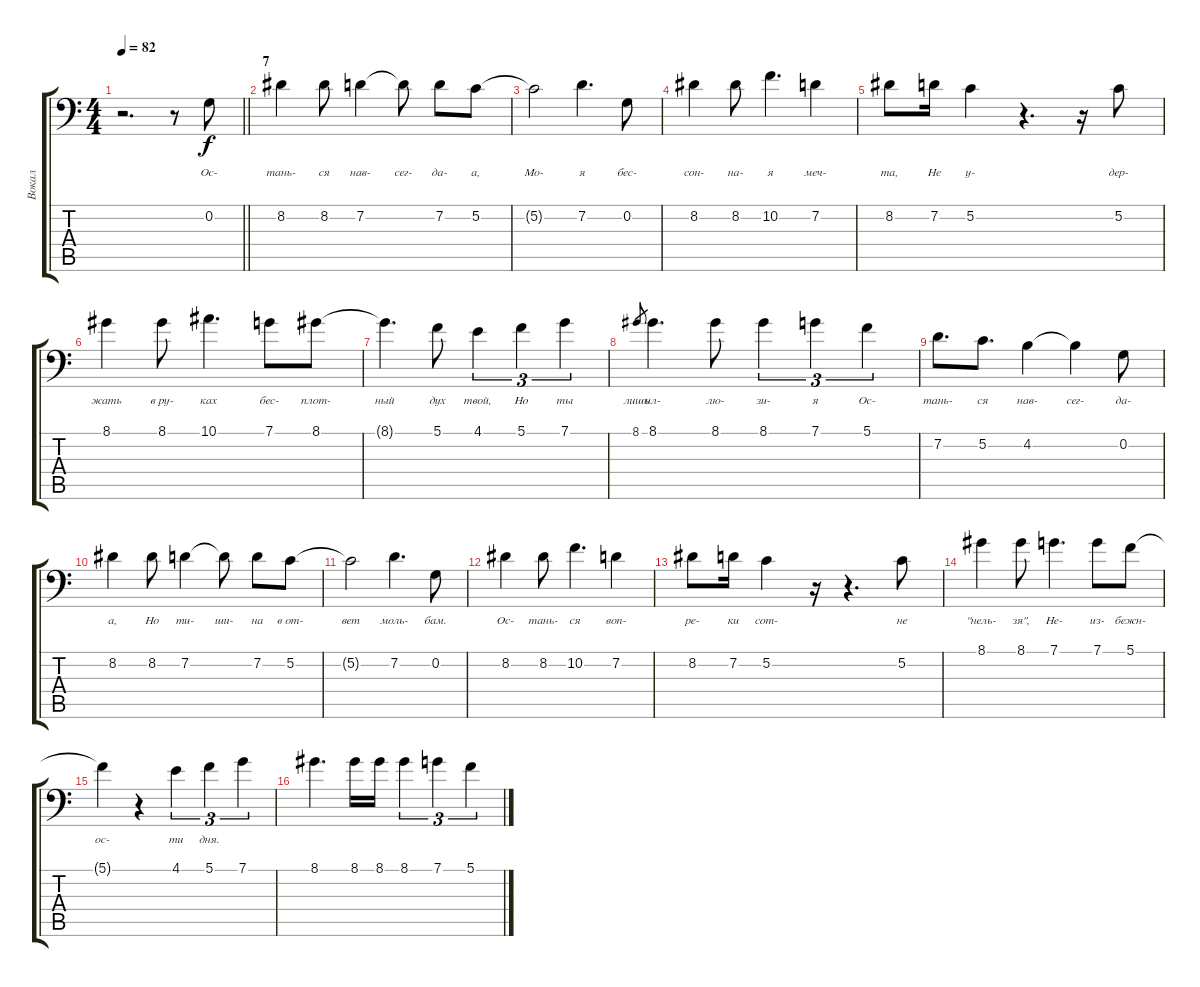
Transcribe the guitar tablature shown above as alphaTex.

\track ("Вокал" "Вокал") {instrument vibraphone}
\staff {score tabs}
\tuning (C4 G3 Eb3 Bb2 F2 Bb1) {hide}
\ts (4 4)
\tempo 82
\clef f4
\barLineRight lightlight
\ks c
r.2{d dy f} r.8 0.2.8{lyrics (0 "") lyrics (1 "") lyrics (2 "Ос-") lyrics (3 "") lyrics (4 "")} |
\section ("" "7")
8.2.4{lyrics (0 "") lyrics (1 "") lyrics (2 "тань-") lyrics (3 "") lyrics (4 "")} 8.2.8{lyrics (0 "") lyrics (1 "") lyrics (2 "ся") lyrics (3 "") lyrics (4 "")} 7.2.4{lyrics (0 "") lyrics (1 "") lyrics (2 "нав-") lyrics (3 "") lyrics (4 "")} 7.2{t}.8{lyrics (0 "") lyrics (1 "") lyrics (2 "сег-") lyrics (3 "") lyrics (4 "")} 7.2.8{lyrics (0 "") lyrics (1 "") lyrics (2 "да-") lyrics (3 "") lyrics (4 "")} 5.2.8{lyrics (0 "") lyrics (1 "") lyrics (2 "а,") lyrics (3 "") lyrics (4 "")} |
5.2{t}.2{lyrics (0 "") lyrics (1 "") lyrics (2 "Мо-") lyrics (3 "") lyrics (4 "")} 7.2.4{d lyrics (0 "") lyrics (1 "") lyrics (2 "я") lyrics (3 "") lyrics (4 "")} 0.2.8{lyrics (0 "") lyrics (1 "") lyrics (2 "бес-") lyrics (3 "") lyrics (4 "")} |
8.2.4{lyrics (0 "") lyrics (1 "") lyrics (2 "сон-") lyrics (3 "") lyrics (4 "")} 8.2.8{lyrics (0 "") lyrics (1 "") lyrics (2 "на-") lyrics (3 "") lyrics (4 "")} 10.2.4{d lyrics (0 "") lyrics (1 "") lyrics (2 "я") lyrics (3 "") lyrics (4 "")} 7.2.4{lyrics (0 "") lyrics (1 "") lyrics (2 "меч-") lyrics (3 "") lyrics (4 "")} |
8.2.8{lyrics (0 "") lyrics (1 "") lyrics (2 "та,") lyrics (3 "") lyrics (4 "")} 7.2.16{lyrics (0 "") lyrics (1 "") lyrics (2 "Не") lyrics (3 "") lyrics (4 "")} 5.2.4{lyrics (0 "") lyrics (1 "") lyrics (2 "у-") lyrics (3 "") lyrics (4 "")} r.4{d} r.16 5.2.8{lyrics (0 "") lyrics (1 "") lyrics (2 "дер-") lyrics (3 "") lyrics (4 "")} |
8.1.4{lyrics (0 "") lyrics (1 "") lyrics (2 "жать") lyrics (3 "") lyrics (4 "")} 8.1.8{lyrics (0 "") lyrics (1 "") lyrics (2 "в ру-") lyrics (3 "") lyrics (4 "")} 10.1.4{d lyrics (0 "") lyrics (1 "") lyrics (2 "ках") lyrics (3 "") lyrics (4 "")} 7.1.8{lyrics (0 "") lyrics (1 "") lyrics (2 "бес-") lyrics (3 "") lyrics (4 "")} 8.1.8{lyrics (0 "") lyrics (1 "") lyrics (2 "плот-") lyrics (3 "") lyrics (4 "")} |
8.1{t}.4{d lyrics (0 "") lyrics (1 "") lyrics (2 "ный") lyrics (3 "") lyrics (4 "")} 5.1.8{lyrics (0 "") lyrics (1 "") lyrics (2 "дух") lyrics (3 "") lyrics (4 "")} 4.1.4{tu (3 2) lyrics (0 "") lyrics (1 "") lyrics (2 "твой,") lyrics (3 "") lyrics (4 "")} 5.1.4{tu (3 2) lyrics (0 "") lyrics (1 "") lyrics (2 "Но") lyrics (3 "") lyrics (4 "")} 7.1.4{tu (3 2) lyrics (0 "") lyrics (1 "") lyrics (2 "ты") lyrics (3 "") lyrics (4 "")} |
8.1.8{lyrics (0 "") lyrics (1 "") lyrics (2 "лишь") lyrics (3 "") lyrics (4 "") gr} 8.1.4{d lyrics (0 "") lyrics (1 "") lyrics (2 "ил-") lyrics (3 "") lyrics (4 "")} 8.1.8{lyrics (0 "") lyrics (1 "") lyrics (2 "лю-") lyrics (3 "") lyrics (4 "")} 8.1.4{tu (3 2) lyrics (0 "") lyrics (1 "") lyrics (2 "зи-") lyrics (3 "") lyrics (4 "")} 7.1.4{tu (3 2) lyrics (0 "") lyrics (1 "") lyrics (2 "я") lyrics (3 "") lyrics (4 "")} 5.1.4{tu (3 2) lyrics (0 "") lyrics (1 "") lyrics (2 "Ос-") lyrics (3 "") lyrics (4 "")} |
7.2.8{d lyrics (0 "") lyrics (1 "") lyrics (2 "тань-") lyrics (3 "") lyrics (4 "")} 5.2.8{d lyrics (0 "") lyrics (1 "") lyrics (2 "ся") lyrics (3 "") lyrics (4 "")} 4.2.4{lyrics (0 "") lyrics (1 "") lyrics (2 "нав-") lyrics (3 "") lyrics (4 "")} 4.2{t}.4{lyrics (0 "") lyrics (1 "") lyrics (2 "сег-") lyrics (3 "") lyrics (4 "")} 0.2.8{lyrics (0 "") lyrics (1 "") lyrics (2 "да-") lyrics (3 "") lyrics (4 "")} |
8.2.4{lyrics (0 "") lyrics (1 "") lyrics (2 "а,") lyrics (3 "") lyrics (4 "")} 8.2.8{lyrics (0 "") lyrics (1 "") lyrics (2 "Но") lyrics (3 "") lyrics (4 "")} 7.2.4{lyrics (0 "") lyrics (1 "") lyrics (2 "ти-") lyrics (3 "") lyrics (4 "")} 7.2{t}.8{lyrics (0 "") lyrics (1 "") lyrics (2 "ши-") lyrics (3 "") lyrics (4 "")} 7.2.8{lyrics (0 "") lyrics (1 "") lyrics (2 "на") lyrics (3 "") lyrics (4 "")} 5.2.8{lyrics (0 "") lyrics (1 "") lyrics (2 "в от-") lyrics (3 "") lyrics (4 "")} |
5.2{t}.2{lyrics (0 "") lyrics (1 "") lyrics (2 "вет") lyrics (3 "") lyrics (4 "")} 7.2.4{d lyrics (0 "") lyrics (1 "") lyrics (2 "моль-") lyrics (3 "") lyrics (4 "")} 0.2.8{lyrics (0 "") lyrics (1 "") lyrics (2 "бам.") lyrics (3 "") lyrics (4 "")} |
8.2.4{lyrics (0 "") lyrics (1 "") lyrics (2 "Ос-") lyrics (3 "") lyrics (4 "")} 8.2.8{lyrics (0 "") lyrics (1 "") lyrics (2 "тань-") lyrics (3 "") lyrics (4 "")} 10.2.4{d lyrics (0 "") lyrics (1 "") lyrics (2 "ся") lyrics (3 "") lyrics (4 "")} 7.2.4{lyrics (0 "") lyrics (1 "") lyrics (2 "воп-") lyrics (3 "") lyrics (4 "")} |
8.2.8{lyrics (0 "") lyrics (1 "") lyrics (2 "ре-") lyrics (3 "") lyrics (4 "")} 7.2.16{lyrics (0 "") lyrics (1 "") lyrics (2 "ки") lyrics (3 "") lyrics (4 "")} 5.2.4{lyrics (0 "") lyrics (1 "") lyrics (2 "сот-") lyrics (3 "") lyrics (4 "")} r.16 r.4{d} 5.2.8{lyrics (0 "") lyrics (1 "") lyrics (2 "не") lyrics (3 "") lyrics (4 "")} |
8.1.4{lyrics (0 "") lyrics (1 "") lyrics (2 "\"нель-") lyrics (3 "") lyrics (4 "")} 8.1.8{lyrics (0 "") lyrics (1 "") lyrics (2 "зя\",") lyrics (3 "") lyrics (4 "")} 7.1.4{d lyrics (0 "") lyrics (1 "") lyrics (2 "Не-") lyrics (3 "") lyrics (4 "")} 7.1.8{lyrics (0 "") lyrics (1 "") lyrics (2 "из-") lyrics (3 "") lyrics (4 "")} 5.1.8{lyrics (0 "") lyrics (1 "") lyrics (2 "бежн-") lyrics (3 "") lyrics (4 "")} |
5.1{t}.4{lyrics (0 "") lyrics (1 "") lyrics (2 "ос-") lyrics (3 "") lyrics (4 "")} r.4 4.1.4{tu (3 2) lyrics (0 "") lyrics (1 "") lyrics (2 "ти") lyrics (3 "") lyrics (4 "")} 5.1.4{tu (3 2) lyrics (0 "") lyrics (1 "") lyrics (2 "дня.") lyrics (3 "") lyrics (4 "")} 7.1.4{tu (3 2)} |
8.1.4{d} 8.1.16 8.1.16 8.1.4{tu (3 2)} 7.1.4{tu (3 2)} 5.1.4{tu (3 2)}
